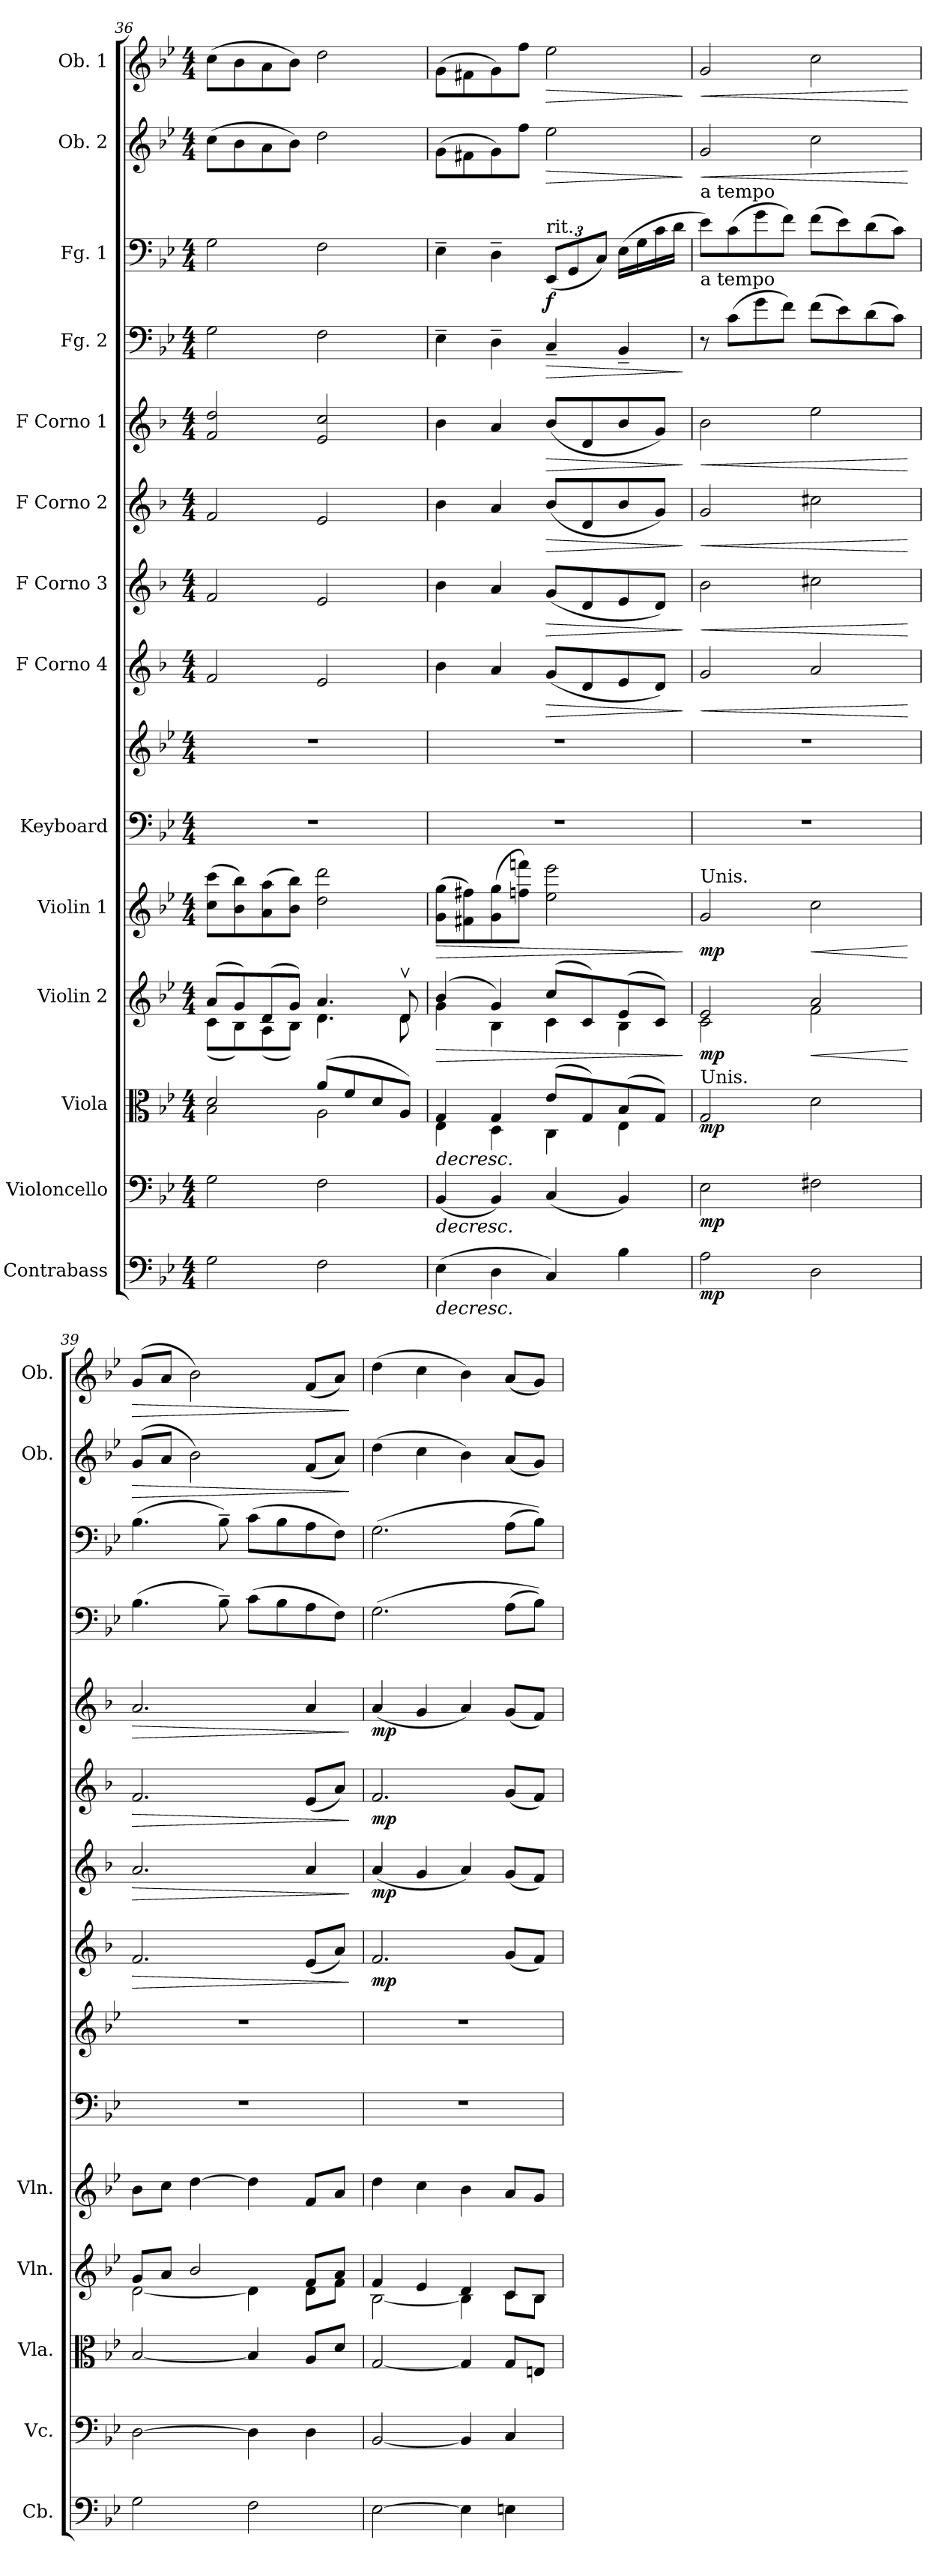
**kern	**dynam	**kern	**dynam	**kern	**dynam	**kern	**dynam	**kern	**dynam	**kern	**kern	**kern	**dynam	**kern	**dynam	**kern	**dynam	**kern	**dynam	**kern	**dynam	**kern	**dynam	**kern	**dynam	**kern	**dynam
*part14	*part14	*part13	*part13	*part12	*part12	*part11	*part11	*part10	*part10	*part9	*part9	*part8	*part8	*part7	*part7	*part6	*part6	*part5	*part5	*part4	*part4	*part3	*part3	*part2	*part2	*part1	*part1
*staff15	*staff15	*staff14	*staff14	*staff13	*staff13	*staff12	*staff12	*staff11	*staff11	*staff10	*staff9	*staff8	*staff8	*staff7	*staff7	*staff6	*staff6	*staff5	*staff5	*staff4	*staff4	*staff3	*staff3	*staff2	*staff2	*staff1	*staff1
*I"Contrabass	*	*I"Violoncello	*	*I"Viola	*	*I"Violin 2	*	*I"Violin 1	*	*I"Keyboard	*	*I"F Corno 4	*	*I"F Corno 3	*	*I"F Corno 2	*	*I"F Corno 1	*	*I"Fg. 2	*	*I"Fg. 1	*	*I"Ob. 2	*	*I"Ob. 1	*
*I'Cb.	*	*I'Vc.	*	*I'Vla.	*	*I'Vln.	*	*I'Vln.	*	*	*	*	*	*	*	*	*	*	*	*	*	*	*	*I'Ob.	*	*I'Ob.	*
!!LO:PB:g=z
*clefF4	*	*clefF4	*	*clefC3	*	*clefG2	*	*clefG2	*	*clefF4	*clefG2	*clefG2	*	*clefG2	*	*clefG2	*	*clefG2	*	*clefF4	*	*clefF4	*	*clefG2	*	*clefG2	*
*ITrd7c12	*	*	*	*	*	*	*	*	*	*	*	*ITrd4c7	*	*ITrd4c7	*	*ITrd4c7	*	*ITrd4c7	*	*	*	*	*	*	*	*	*
*k[b-e-]	*	*k[b-e-]	*	*k[b-e-]	*	*k[b-e-]	*	*k[b-e-]	*	*k[b-e-]	*k[b-e-]	*k[b-e-]	*	*k[b-e-]	*	*k[b-e-]	*	*k[b-e-]	*	*k[b-e-]	*	*k[b-e-]	*	*k[b-e-]	*	*k[b-e-]	*
*M4/4	*	*M4/4	*	*M4/4	*	*M4/4	*	*M4/4	*	*M4/4	*M4/4	*M4/4	*	*M4/4	*	*M4/4	*	*M4/4	*	*M4/4	*	*M4/4	*	*M4/4	*	*M4/4	*
=36	=36	=36	=36	=36	=36	=36	=36	=36	=36	=36	=36	=36	=36	=36	=36	=36	=36	=36	=36	=36	=36	=36	=36	=36	=36	=36	=36
*	*	*	*	*^	*	*^	*	*	*	*	*	*	*	*	*	*	*	*	*	*	*	*	*	*	*	*	*
2GG\	.	2G\	.	2d/	2B-\	.	(>8a/L	(<8c\L	.	(>8cc\ 8ccc\L	.	1r	1r	2B-/	.	2B-/	.	2B-/	.	2B-/ 2g/	.	2G\	.	2G\	.	(>8cc\L	.	(>8cc\L	.
.	.	.	.	.	.	.	8g/)	8B-\)	.	8b-\ 8bb-\)	.	.	.	.	.	.	.	.	.	.	.	.	.	.	.	8b-\	.	8b-\	.
.	.	.	.	.	.	.	(>8d/	(<8A\	.	(>8a\ 8aa\	.	.	.	.	.	.	.	.	.	.	.	.	.	.	.	8a\	.	8a\	.
.	.	.	.	.	.	.	8g/J)	8B-\J)	.	8b-\ 8bb-\J)	.	.	.	.	.	.	.	.	.	.	.	.	.	.	.	8b-\J)	.	8b-\J)	.
2FF\	.	2F\	.	(>8a/L	2A\	.	4.a/	4.d\	.	2dd\ 2ddd\	.	.	.	2A/	.	2A/	.	2A/	.	2A/ 2f/	.	2F\	.	2F\	.	2dd\	.	2dd\	.
.	.	.	.	8f/	.	.	.	.	.	.	.	.	.	.	.	.	.	.	.	.	.	.	.	.	.	.	.	.	.
.	.	.	.	8d/	.	.	.	.	.	.	.	.	.	.	.	.	.	.	.	.	.	.	.	.	.	.	.	.	.
.	.	.	.	8A/J)	.	.	8dv/	8d\	.	.	.	.	.	.	.	.	.	.	.	.	.	.	.	.	.	.	.	.	.
=37	=37	=37	=37	=37	=37	=37	=37	=37	=37	=37	=37	=37	=37	=37	=37	=37	=37	=37	=37	=37	=37	=37	=37	=37	=37	=37	=37	=37	=37
!	!LO:HP:b	!	!LO:HP:b	!	!	!LO:HP:b	!	!	!LO:HP:b	!	!LO:HP:b	!	!	!	!	!	!	!	!	!	!	!	!	!	!	!	!	!	!
(>4EE-\	>	(<4BB-/	>	4G/	4E-\	>	(>4b-/	4g\	>	(>8g\ 8gg\L	>	1r	1r	4e-\	.	4e-\	.	4e-\	.	4e-\	.	4E-~\	.	4E-~\	.	(>8g\L	.	(>8g\L	.
.	.	.	.	.	.	.	.	.	.	8f#X\ 8ff#X\)	.	.	.	.	.	.	.	.	.	.	.	.	.	.	.	8f#X\	.	8f#X\	.
4DD\	.	4BB-/)	.	4G/	4D\	.	4g/)	4B-\	.	(>8g\ 8gg\	.	.	.	4d/	.	4d/	.	4d/	.	4d/	.	4D~\	.	4D~\	.	8g\)	.	8g\)	.
.	.	.	.	.	.	.	.	.	.	8ffn\ 8fffni\J)	.	.	.	.	.	.	.	.	.	.	.	.	.	.	.	8ff\J	.	8ff\J	.
!	!	!	!	!	!	!	!	!	!	!	!	!	!	!	!LO:HP:b	!	!LO:HP:b	!	!LO:HP:b	!	!LO:HP:b	!	!LO:HP:b	!	!	!	!	!	!
*	*	*	*	*	*	*	*	*	*	*	*	*	*	*	*	*	*	*	*	*	*	*	*	*Xbrackettup	*	*	*	*	*
!	!	!	!	!	!	!	!	!	!	!	!	!	!	!	!	!	!	!	!	!	!	!	!	!LO:TX:a:t=rit.	!	!	!	!	!
!	!	!	!	!	!	!	!	!	!	!	!	!	!	!	!	!	!	!	!	!	!	!	!	!	!LO:DY:b	!	!LO:HP:b	!	!LO:HP:b
4CC/)	.	(<4C/	.	(>8e-/L	4C\	.	(>8cc/L	4c\	.	2ee-\ 2eee-\	.	.	.	(<8c/L	>	(<8c/L	>	(<8e-/L	>	(<8e-/L	>	4C~/	>	(<12EE-/L	f	2ee-\	>	2ee-\	>
.	.	.	.	.	.	.	.	.	.	.	.	.	.	.	.	.	.	.	.	.	.	.	.	12GG/	.	.	.	.	.
.	.	.	.	8G/)	.	.	8c/)	.	.	.	.	.	.	8G/	.	8G/	.	8G/	.	8G/	.	.	.	.	.	.	.	.	.
.	.	.	.	.	.	.	.	.	.	.	.	.	.	.	.	.	.	.	.	.	.	.	.	12C/J)	.	.	.	.	.
4BB-\	.	4BB-/)	.	(>8B-/	4E-\	.	(>8e-/	4B-\	.	.	.	.	.	8A/	.	8A/	.	8e-/	.	8e-/	.	4BB-~/	.	(>16E-\LL	.	.	.	.	.
.	.	.	.	.	.	.	.	.	.	.	.	.	.	.	.	.	.	.	.	.	.	.	.	16G\	.	.	.	.	.
.	.	.	.	8G/J)	.	.	8c/J)	.	.	.	.	.	.	8G/J)	.	8G/J)	.	8c/J)	.	8c/J)	.	.	.	16c\	.	.	.	.	.
.	.	.	.	.	.	.	.	.	.	.	.	.	.	.	.	.	.	.	.	.	.	.	.	16d\JJ	.	.	.	.	.
*	*	*	*	*v	*v	*	*	*	*	*	*	*	*	*	*	*	*	*	*	*	*	*	*	*	*	*	*	*	*
*	*	*	*	*	*	*v	*v	*	*	*	*	*	*	*	*	*	*	*	*	*	*	*	*	*	*	*	*	*
.	.	.	.	.	.	.	]	.	]	.	.	.	]	.	]	.	]	.	]	.	]	.	.	.	]	.	]
=38	=38	=38	=38	=38	=38	=38	=38	=38	=38	=38	=38	=38	=38	=38	=38	=38	=38	=38	=38	=38	=38	=38	=38	=38	=38	=38	=38
*	*	*	*	*	*	*^	*	*	*	*	*	*	*	*	*	*	*	*	*	*	*	*	*	*	*	*	*
!	!	!	!	!	!	!	!	!	!	!	!	!	!	!	!	!	!	!	!	!	!	!	!LO:TX:a:t=a tempo	!	!	!	!	!
!	!	!	!	!	!	!	!	!	!	!	!	!	!	!	!	!	!	!	!	!	!LO:TX:a:t=a tempo	!	!	!	!	!	!	!
!	!	!	!	!	!	!	!	!	!LO:TX:a:t=Unis.	!	!	!	!	!	!	!	!	!	!	!	!	!	!	!	!	!	!	!
!	!	!	!	!LO:TX:a:t=Unis.	!	!	!	!	!	!	!	!	!	!	!	!	!	!	!	!	!	!	!	!	!	!	!	!
!	!LO:DY:b	!	!LO:DY:b	!	!LO:DY:b	!	!	!LO:DY:b	!	!LO:DY:b	!	!	!	!LO:HP:b	!	!LO:HP:b	!	!LO:HP:b	!	!LO:HP:b	!	!	!	!	!	!LO:HP:b	!	!LO:HP:b
2AA\	mp	2E-\	mp	2G/	mp	2e-/	2c\	mp	2g/	mp	1r	1r	2c/	<	2e-\	<	2c/	<	2e-\	<	8r	.	8e-\L)	.	2g/	<	2g/	<
.	.	.	.	.	.	.	.	.	.	.	.	.	.	.	.	.	.	.	.	.	(>8c\L	.	(>8c\	.	.	.	.	.
.	.	.	.	.	.	.	.	.	.	.	.	.	.	.	.	.	.	.	.	.	8g\	.	8g\	.	.	.	.	.
.	.	.	.	.	.	.	.	.	.	.	.	.	.	.	.	.	.	.	.	.	8f\J)	.	8f\J)	.	.	.	.	.
!	!	!	!	!	!	!	!	!LO:HP:b	!	!LO:HP:b	!	!	!	!	!	!	!	!	!	!	!	!	!	!	!	!	!	!
2DD\	.	2F#X\	.	2d\	.	2a/	2f\	<	2cc\	<	.	.	2d/	.	2f#X\	.	2f#X\	.	2a\	.	(>8f\L	.	(>8f\L	.	2cc\	.	2cc\	.
.	.	.	.	.	.	.	.	.	.	.	.	.	.	.	.	.	.	.	.	.	8e-\)	.	8e-\)	.	.	.	.	.
.	.	.	.	.	.	.	.	.	.	.	.	.	.	.	.	.	.	.	.	.	(>8d\	.	(>8d\	.	.	.	.	.
.	.	.	.	.	.	.	.	.	.	.	.	.	.	.	.	.	.	.	.	.	8c\J)	.	8c\J)	.	.	.	.	.
*	*	*	*	*	*	*v	*v	*	*	*	*	*	*	*	*	*	*	*	*	*	*	*	*	*	*	*	*	*
.	]	.	]	.	]	.	[	.	[	.	.	.	[	.	[	.	[	.	[	.	.	.	.	.	[	.	[
!!LO:PB:g=z
=39	=39	=39	=39	=39	=39	=39	=39	=39	=39	=39	=39	=39	=39	=39	=39	=39	=39	=39	=39	=39	=39	=39	=39	=39	=39	=39	=39
*	*	*	*	*	*	*^	*	*	*	*	*	*	*	*	*	*	*	*	*	*	*	*	*	*	*	*	*
!	!	!	!	!	!	!	!	!	!	!	!	!	!	!LO:HP:b	!	!LO:HP:b	!	!LO:HP:b	!	!LO:HP:b	!	!	!	!	!	!LO:HP:b	!	!LO:HP:b
2GG\	.	[2D\	.	[2B-/	.	8g/L	[2d\	.	8b-\L	.	1r	1r	2.B-/	>	2.d/	>	2.B-/	>	2.d/	>	(>4.B-\	.	(>4.B-\	.	(>8g/L	>	(>8g/L	>
.	.	.	.	.	.	8a/J	.	.	8cc\J	.	.	.	.	.	.	.	.	.	.	.	.	.	.	.	8a/J	.	8a/J	.
.	.	.	.	.	.	2b-/	.	.	[4dd\	.	.	.	.	.	.	.	.	.	.	.	.	.	.	.	2b-\)	.	2b-\)	.
.	.	.	.	.	.	.	.	.	.	.	.	.	.	.	.	.	.	.	.	.	8B-~\)	.	8B-~\)	.	.	.	.	.
2FF\	.	4D\]	.	4B-/]	.	.	4d\]	.	4dd\]	.	.	.	.	.	.	.	.	.	.	.	(>8c\L	.	(>8c\L	.	.	.	.	.
.	.	.	.	.	.	.	.	.	.	.	.	.	.	.	.	.	.	.	.	.	8B-\	.	8B-\	.	.	.	.	.
.	.	4D\	.	8A/L	.	8f/L	8d\L	.	8f/L	.	.	.	(<8A/L	.	4d/	.	(<8A/L	.	4d/	.	8A\	.	8A\	.	(<8f/L	.	(<8f/L	.
.	.	.	.	8d/J	.	8a/J	8f\J	.	8a/J	.	.	.	8d/J)	.	.	.	8d/J)	.	.	.	8F\J)	.	8F\J)	.	8a/J)	.	8a/J)	.
*	*	*	*	*	*	*v	*v	*	*	*	*	*	*	*	*	*	*	*	*	*	*	*	*	*	*	*	*	*
.	.	.	.	.	.	.	.	.	.	.	.	.	]	.	]	.	]	.	]	.	.	.	.	.	]	.	]
=40	=40	=40	=40	=40	=40	=40	=40	=40	=40	=40	=40	=40	=40	=40	=40	=40	=40	=40	=40	=40	=40	=40	=40	=40	=40	=40	=40
*	*	*	*	*	*	*^	*	*	*	*	*	*	*	*	*	*	*	*	*	*	*	*	*	*	*	*	*
!	!	!	!	!	!	!	!	!	!	!	!	!	!	!LO:DY:b	!	!LO:DY:b	!	!LO:DY:b	!	!LO:DY:b	!	!	!	!	!	!	!	!
[2EE-\	.	[2BB-/	.	[2G/	.	4f/	[2B-\	.	4dd\	.	1r	1r	2.B-/	mp	(<4d/	mp	2.B-/	mp	(<4d/	mp	(>2.G\	.	(>2.G\	.	(>4dd\	.	(>4dd\	.
.	.	.	.	.	.	4e-/	.	.	4cc\	.	.	.	.	.	4c/	.	.	.	4c/	.	.	.	.	.	4cc\	.	4cc\	.
4EE-\]	.	4BB-/]	.	4G/]	.	4d/	4B-\]	.	4b-\	.	.	.	.	.	4d/)	.	.	.	4d/)	.	.	.	.	.	4b-\)	.	4b-\)	.
4EEn\	.	4C/	.	8G/L	.	8c/L	8c\L	.	8a/L	.	.	.	(<8c/L	.	(<8c/L	.	(<8c/L	.	(<8c/L	.	(>8A\L	.	(>8A\L	.	(<8a/L	.	(<8a/L	.
.	.	.	.	8En/J	.	8B-/J	8B-\J	.	8g/J	.	.	.	8B-/J)	.	8B-/J)	.	8B-/J)	.	8B-/J)	.	8B-\J))	.	8B-\J))	.	8g/J)	.	8g/J)	.
*	*	*	*	*	*	*v	*v	*	*	*	*	*	*	*	*	*	*	*	*	*	*	*	*	*	*	*	*	*
=	=	=	=	=	=	=	=	=	=	=	=	=	=	=	=	=	=	=	=	=	=	=	=	=	=	=	=
*-	*-	*-	*-	*-	*-	*-	*-	*-	*-	*-	*-	*-	*-	*-	*-	*-	*-	*-	*-	*-	*-	*-	*-	*-	*-	*-	*-
